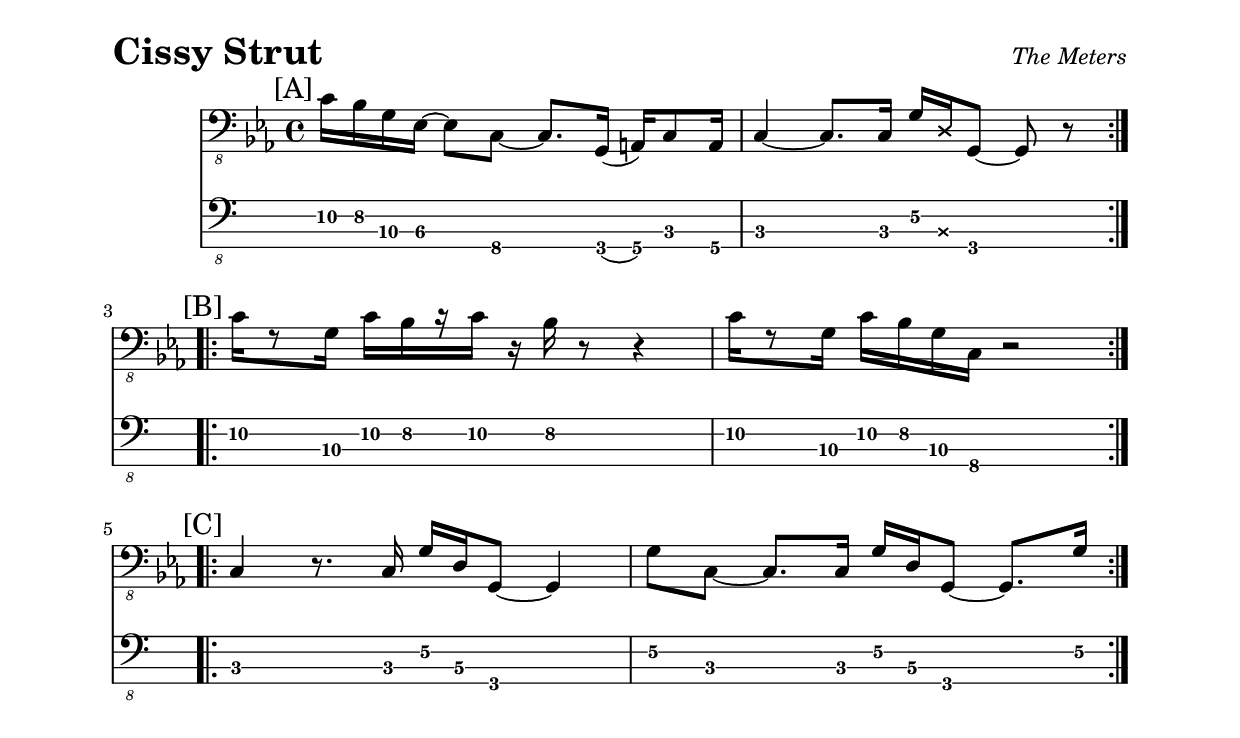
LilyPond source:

% LilyBin

\version "2.18.0"
\include "english.ly"

\header {
  piece = \markup { \fontsize #4 \bold "Cissy Strut" }
  opus = \markup { \italic "The Meters" }
}

\paper { 
  left-margin = 0.75\in
  right-margin = 0.75\in
  top-margin = 1\in
  bottom-margin = 1\in
}

global = {
  % \tempo "Funky" 4 = 88
  \time 4/4
  % \compressFullBarRests
  % \override MultiMeasureRest.expand-limit = #2
}

my_notes = \relative c {
  \clef "bass_8"
  \key ef \major
  
  %% A
  \version "2.20.0"
  
  \mark \markup { [A] } 
  c16\2 bf\2 g\3 ef~\3 ef8 c8~\4 c8. g16( a16\4) c8\3 a16\4 |
  c4~ c8. c16 g'16\2 \xNotesOn d16\3 \xNotesOff g,8~ g8 r8 \bar ":.|.:" \break
  
  \mark \markup { [B] }
  c'16\2[ r8 g16\3] c\2[ bf\2 r c\2] r bf\2 r8 r4 |
  c16\2[ r8 g16\3] c16\2 bf\2 g\3 c,\4 r2 \bar ":.|.:" \break
  
  \mark \markup { [C] }
  c4 r8. c16 g'16\2 d\3 g,8~ g4 | 
  g'8\2 c,8~ c8. c16 g'16\2 d16\3 g,8~\2 g8. g'16\2 \bar ":|."
  
  
}

my_music = <<
  \new Staff {
    \set Staff.midiInstrument = #"electric bass (finger)"
    \set Staff.midiMinimumVolume = #0.7
    \set Staff.midiMaximumVolume = #0.95
    \global
    \my_notes
  }
  \tag #'scoreOnly
  \new TabStaff
    \with { stringTunings = #bass-tuning } 
  { 
    %%\set TabStaff.minimumFret = #3f
    \set TabStaff.restrainOpenStrings = ##t
    \global
    \my_notes
  }
>>
  
\score {
  \removeWithTag #'midiOnly \my_music
  \layout {
    \context {
      \Score \override StringNumber #'stencil = ##f 
    }
  }
}

\score {
  \removeWithTag #'scoreOnly \unfoldRepeats \my_music
  \midi {}
}
